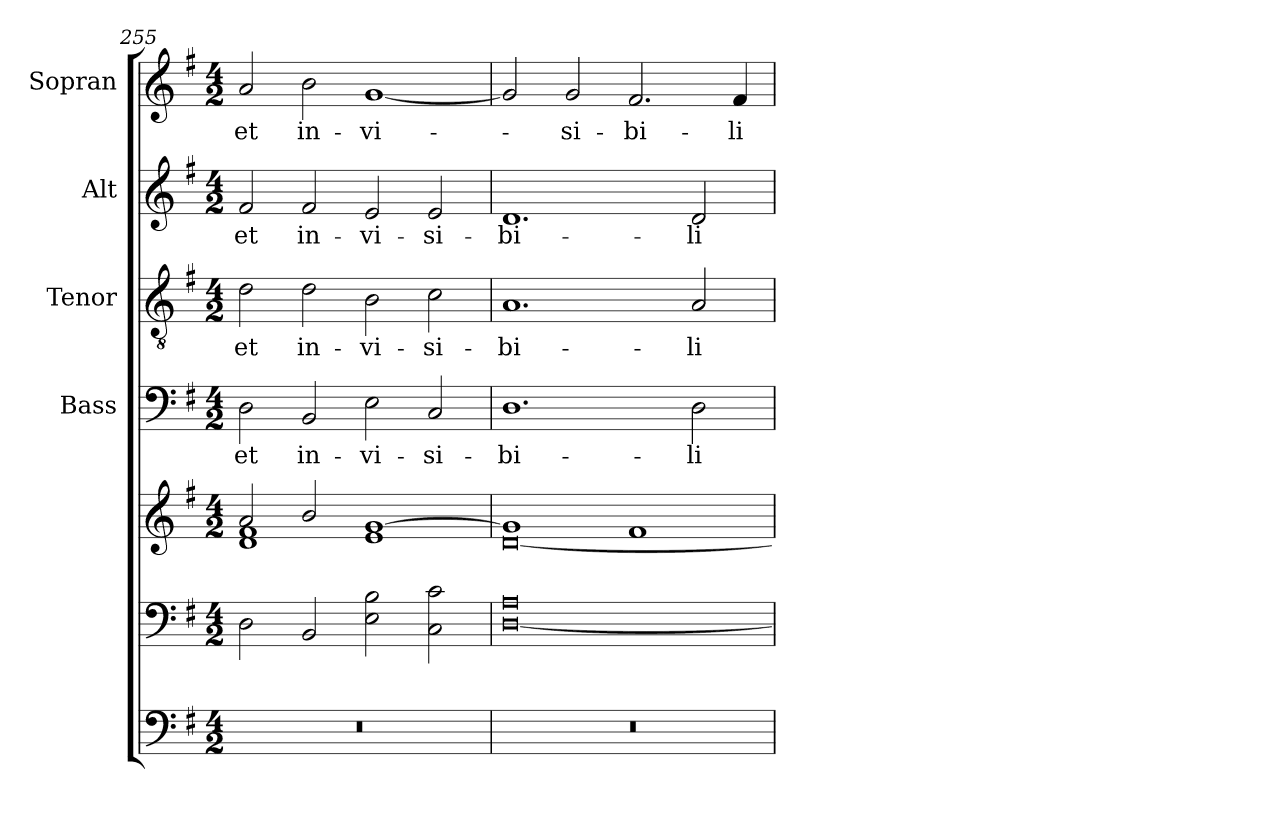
**kern	**kern	**kern	**kern	**text	**kern	**text	**kern	**text	**kern	**text
*part6	*part5	*part5	*part4	*part4	*part3	*part3	*part2	*part2	*part1	*part1
*staff7	*staff6	*staff5	*staff4	*staff4	*staff3	*staff3	*staff2	*staff2	*staff1	*staff1
*	*	*	*I"Bass	*	*I"Tenor	*	*I"Alt	*	*I"Sopran	*
*	*	*	*I'B.	*	*I'T.	*	*I'A.	*	*I'S.	*
*clefF4	*clefF4	*clefG2	*clefF4	*	*clefGv2	*	*clefG2	*	*clefG2	*
*k[f#]	*k[f#]	*k[f#]	*k[f#]	*	*k[f#]	*	*k[f#]	*	*k[f#]	*
*G:	*G:	*G:	*G:	*	*G:	*	*G:	*	*G:	*
*M4/2	*M4/2	*M4/2	*M4/2	*	*M4/2	*	*M4/2	*	*M4/2	*
=255	=255	=255	=255	=255	=255	=255	=255	=255	=255	=255
*	*	*^	*	*	*	*	*	*	*	*
!	!	!	!	!	!LO:LY:b	!	!LO:LY:b	!	!LO:LY:b	!	!LO:LY:b
0r	2D\	2a/	1d 1f#	2D\	et	2d\	et	2f#/	et	2a/	et
!	!	!	!	!	!LO:LY:b	!	!LO:LY:b	!	!LO:LY:b	!	!LO:LY:b
.	2BB/	2b/	.	2BB/	in-	2d\	in-	2f#/	in-	2b\	in-
!	!	!	!	!	!LO:LY:b	!	!LO:LY:b	!	!LO:LY:b	!	!LO:LY:b
.	2E\ 2B\	[>1g	1e	2E\	-vi-	2B\	-vi-	2e/	-vi-	[1g	-vi-
!	!	!	!	!	!LO:LY:b	!	!LO:LY:b	!	!LO:LY:b	!	!
.	2C\ 2c\	.	.	2C/	-si-	2c\	-si-	2e/	-si-	.	.
=256	=256	=256	=256	=256	=256	=256	=256	=256	=256	=256	=256
!	!	!	!	!	!LO:LY:b	!	!LO:LY:b	!	!LO:LY:b	!	!
0r	[<0D 0A	1g]	[<0d	1.D	-bi-	1.A	-bi-	1.d	-bi-	2g/]	.
!	!	!	!	!	!	!	!	!	!	!	!LO:LY:b
.	.	.	.	.	.	.	.	.	.	2g/	-si-
!	!	!	!	!	!	!	!	!	!	!	!LO:LY:b
.	.	1f#	.	.	.	.	.	.	.	2.f#/	-bi-
!	!	!	!	!	!LO:LY:b	!	!LO:LY:b	!	!LO:LY:b	!	!
.	.	.	.	2D\	-li-	2A/	-li-	2d/	-li-	.	.
!	!	!	!	!	!	!	!	!	!	!	!LO:LY:b
.	.	.	.	.	.	.	.	.	.	4f#/	-li-
*	*	*v	*v	*	*	*	*	*	*	*	*
=	=	=	=	=	=	=	=	=	=	=
*-	*-	*-	*-	*-	*-	*-	*-	*-	*-	*-
